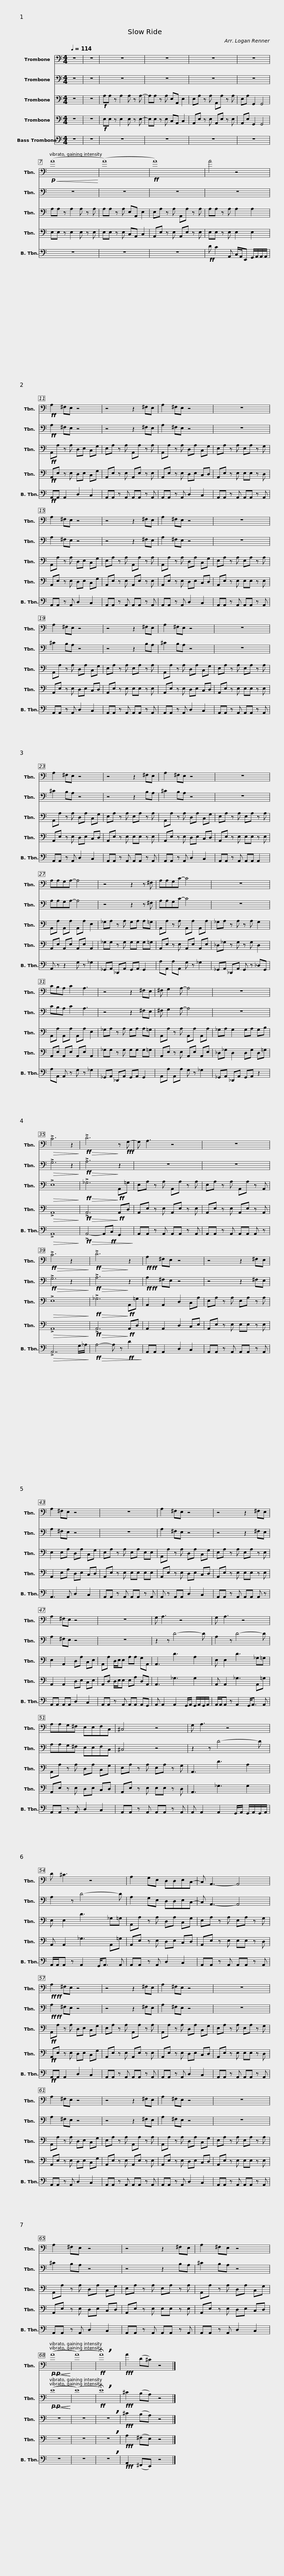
X:1
%%score 1 2 3 4 5
L:1/8
Q:1/4=114
M:4/4
I:linebreak $
K:C
V:1 bass
V:2 bass
V:3 bass
V:4 bass
V:5 bass
V:1
 z8 | z8 | z8 | z8 | z8 | %5
 z8 |!p!!<(! (A8!<)! |$ (A8) |!ff! A8) | A4 z4 | %10
!ff! A,2 ^F,E, z4 | z4 z2 ^F,E, |$ A,2 ^F,E, z4 | z8 | A,2 ^F,E, z4 | %15
 z4 z2 ^F,E, | A,2 ^F,E, z4 |$ z8 | A,2 ^F,E, z4 | z4 z2 ^F,E, | %20
 A,2 ^F,E, z4 |$ z8 | A,2 ^F,E, z4 | z4 z2 ^F,E, | A,2 ^F,E, z4 | %25
 z8 |$ A,A,G,A,- A,4 | z4 z2 z ^F, | A,A,G,C- C4 | z8 |$ %30
 CB,A, C2 A,3 | z4 z2 ^F,E, | ^F, G,2 A,- A,4 | z8 |!>(! !>!C6 z2!>)! |$ %35
!ff!!>(! !>!D6!>)! z!fff! G,- | G, A,3 z4 | z8 |!ff!!>(! !>!C6 z2!>)! |!ff!!>(! !>!D6!>)! z2 | %40
!ff!!ff! A,2 ^F,E, z4 |$ z4 z2 ^F,E, | A,2 ^F,E, z4 | z8 | A,2 ^F,E, z4 | %45
 z4 z2 ^F,E, |$ A,2 ^F,E, z4 | z8 | G, A,3 z4 | G, A,3 z4 |$ %50
 A,A,G,^F, E,E,F,C, | ^C,4 z4 | G, A,3 z4 | D ^C3 z4 |$ A,2 G,E, D,D,E,C,- | %55
 C, A,,3- A,,4 |!ff!!ff! A,2 ^F,E, z4 | z4 z2 ^F,E, | A,2 ^F,E, z4 |$ z8 | %60
 A,2 ^F,E, z4 | z4 z2 ^F,E, | A,2 ^F,E, z4 | z8 |$ A,2 ^F,E, z4 | %65
 z4 z2 ^F,E, | A,2 ^F,E, z4 |!p!!p!!<(!!<(! ((A8!<)!!<)! | (A8)) |!ff! !breath!!fermata!A8) | %70
!fff! A2 (D^C) z4 |] %71
V:2
 z8 | z8 | z8 | z8 | z8 | %5
 z8 | z8 |$ z8 | z8 | z8 | %10
!ff! A,2 ^F,E, z4 | z4 z2 ^F,E, |$ A,2 ^F,E, z4 | z8 | A,2 ^F,E, z4 | %15
 z4 z2 ^F,E, | A,2 ^F,E, z4 |$ z8 | ^C2 B,A, z4 | z4 z2 B,A, | %20
 ^C2 B,A, z4 |$ z8 | ^C2 B,A, z4 | z4 z2 B,A, | ^C2 B,A, z4 | %25
 z8 |$ A,A,G,A,- A,4 | z4 z2 z ^F, | A,A,G,C- C4 | z8 |$ %30
 CB,A, C2 A,3 | z4 z2 ^F,E, | ^F, G,2 A,- A,4 | z8 |!>(! !>!G,6 z2!>)! |$ %35
!ff!!>(! !>!A,6!>)! z2 | z8 | z8 |!ff!!>(! !>!G,6 z2!>)! |!ff!!>(! !>!A,6!>)! z2 | %40
!ff!!ff! A,2 ^F,E, z4 |$ z4 z2 ^F,E, | A,2 ^F,E, z4 | z8 | A,2 ^F,E, z4 | %45
 z4 z2 ^F,E, |$ A,2 ^F,E, z4 | z8 | z2 z D4- D | A,2 z D4- D |$ %50
 A,A,G,^F, E,E,F,C, | ^C,4 z4 | z2 z D4- D | A,2 z D4- D |$ A,2 G,E, D,D,E,C,- | %55
 C, A,,3- A,,4 |!ff!!ff! A,2 ^F,E, z4 | z4 z2 ^F,E, | A,2 ^F,E, z4 |$ z8 | %60
 A,2 ^F,E, z4 | z4 z2 ^F,E, | A,2 ^F,E, z4 | z8 |$ ^C2 B,A, z4 | %65
 z4 z2 B,A, | ^C2 B,A, z4 |!p!!p!!<(!!<(! ((E8!<)!!<)! | (E8)) |!ff! !breath!!fermata!E8) | %70
!fff! ^C2 (B,A,) z4 |] %71
V:3
 z8 | z8 |!f! A,A, z A,2 A, z A,- | A,A, z A, E,A,, E,2 | E,A, z A, A,,A, z A, | %5
 E,A, G,,2 G,,4 | A,A, z A,2 A, z A, |$ A,A, z A, E,A,, E,2 | E,A, z A, A,,A, z A, | A,A, z A, A,2 A,2 | %10
!ff! A,,A, z A, D,E, C,G, | E,A, z A, A,,A, z A, |$ A,,A, z A, D,A, C,G, | E,A, z A, E,A, z G, | A,,A, z A, D,E, C,G, | %15
 E,A, z A, A,,A, z A, | A,,A, z A, D,A, C,G, |$ E,A, z A, E,A, z A, | A,,A, z A, D,A, C,G, | E,A, z A, E,A, z A, | %20
 A,,A, z A, D,A, C,G, |$ E,A, z A, E,A, z A, | A,,A, z A, D,A, C,G, | E,A, z A, E,A, z A, | A,,A, z A, D,A, C,G, | %25
 E,A, z A, E,A, z A, |$ A,,A, A,,A, A,,A, E,2 | _G,A, z A, G,A, A,=G, | A,,A, z A, A,,A, A,,A, | _G,A, z A, z A, G,2 |$ %30
 A,,A, A,,A, A,,A, E,2 | _G,A, z A, G,A, A,=G, | A,,A, z A, A,,A, A,,A, | _G,A, G,2 G,A, G,B, |!>(! !>!E,8!>)! |$ %35
!ff!!>(! !>!_G,6!>)!!ff! A,,=G, | E,A, z A, A,,A, z A, | E,A, z A, A,,A, z A,, |!>(! !>!E,8!>)! |!ff!!>(! !>!_G,6!>)!!ff! A,,=G, | %40
 A,,2 A,,2 D,2 C,A, |$ E,A, z A, E,A, z A, | E,2 E,A, D,A, C,G, | E,A, z A, E,A, E,E, | A,,A, z A, D,A, C,G, | %45
 E,A, z A, E,A, z E, |$ E,2 A,,2 D,A, C,E, | A,,A, D,/E,/E, A,A, G,A,, | A,,3 D3 A,2 | E, E,2 D3 _G,=G, |$ %50
 A,,A, z A, D,A, C,G, | E,A, z A, E,A, z G, | A,,3 D3 A,2 | E, E,2 D3 _G,=G, |$ A,,A, z A, D,A, C,G, | %55
 E,A, z A, E,A, z G, |!ff! A,,A, z A, D,E, C,G, | E,A, z A, A,,A, z A, | A,,A, z A, D,A, C,G, |$ E,A, z A, E,A, z G, | %60
 A,,A, z A, D,E, C,G, | E,A, z A, A,,A, z A, | A,,A, z A, D,A, C,G, | E,A, z A, E,A, z A, |$ A,,A, z A, D,A, C,G, | %65
 E,A, z A, E,A, z A, | A,,A, z A, D,A, C,G, | z8 | z8 | !breath!z8 | %70
!fff! ^C2 (B,A,) z4 |] %71
V:4
 z8 | z8 |!f! E,E, z E,2 E, z E,- | E,E, z E, C,A,, C,2 | A,,E, z E, A,,E, z E, | %5
 A,,E, G,,2 G,,4 | E,E, z E,2 E, z E, |$ E,E, z E, C,A,, C,2 | A,,E, z E, A,,E, z E, | E,E, z E, E,2 E,2 | %10
!ff! A,,E, z E, D,E, C,G, | A,,E, z E, A,,E, z E, |$ A,,E, z E, D,E, C,D, | A,,E, z E, E,E, z D, | A,,E, z E, D,E, C,G, | %15
 A,,E, z E, A,,E, z E, | A,,E, z E, D,E, C,D, |$ A,,E, z E, E,E, z E, | A,,E, z E, D,E, C,D, | A,,E, z E, E,E, z E, | %20
 A,,E, z E, D,E, C,D, |$ A,,E, z E, E,E, z E, | A,,E, z E, D,E, C,D, | A,,E, z E, E,E, z E, | A,,E, z E, D,E, C,D, | %25
 A,,E, z E, E,E, z E, |$ A,,E, A,,E, A,,E, A,,2 | _G,G, z G, G,G, G,=G, | A,,E, z E, A,,E, A,,E, | _D,_G, z G, z G, D,2 |$ %30
 A,,E, A,,E, A,,E, A,,2 | _G,G, z G, G,G, G,=G, | A,,E, z E, A,,E, A,,E, | _D,_G, D,2 D,G, D,=G, |!>(! !>!A,,8!>)! |$ %35
!ff!!>(! !>!A,,6!>)!!ff! A,,D, | A,,E, z E, A,,E, z E, | A,,E, z E, A,,E, z A,, |!>(! !>!A,,8!>)! |!ff!!>(! !>!A,,6!>)!!ff! A,,D, | %40
 A,,2 A,,2 D,2 C,E, |$ A,,E, z E, E,E, z E, | A,,2 E,A, D,E, C,D, | A,,E, z E, E,E, E,E, | A,,E, z E, D,E, C,D, | %45
 A,,E, z E, E,E, z E, |$ A,,2 A,,2 D,E, C,E, | A,,D, D,/E,/E, E,A, D,A,, | A,,3 _G,3 G,2 | A,, A,,2 _G,3 A,,=G, |$ %50
 A,,E, z E, D,E, C,D, | A,,E, z E, E,E, z D, | A,,3 _G,3 G,2 | A,, A,,2 _G,3 A,,=G, |$ A,,E, z E, D,E, C,D, | %55
 A,,E, z E, E,E, z D, |!ff! A,,E, z E, D,E, C,G, | A,,E, z E, A,,E, z E, | A,,E, z E, D,E, C,D, |$ A,,E, z E, E,E, z D, | %60
 A,,E, z E, D,E, C,G, | A,,E, z E, A,,E, z E, | A,,E, z E, D,E, C,D, | A,,E, z E, E,E, z E, |$ A,,E, z E, D,E, C,D, | %65
 A,,E, z E, E,E, z E, | A,,E, z E, D,E, C,D, | z8 | z8 | !breath!z8 | %70
!fff! A,2 (^F,E,) z4 |] %71
V:5
 z8 | z8 | z8 | z8 | z8 | %5
 z8 | z8 |$ z8 | z8 |!ff! D C2 A,, C,/A,,/E,, G,,/A,,/A,,/A,,/ | %10
!ff! A,,A,, A,,2 D,2 C,2 | A,,A,, z A,, A,,A,, z A,, |$ A,,A,, z A,, D,2 C,2 | A,,A,, z A,, A,,A,, z A,, | A,,A,, z A,, D,2 C,2 | %15
 A,,A,, z A,, A,,A,, z A,, | A,,A,, z A,, D,2 C,2 |$ A,,A,, z A,, A,,A,, z A,, | A,,A,, z A,, D,2 C,2 | A,,A,, z A,, A,,A,, z A,, | %20
 A,,A,, z A,, D,2 C,2 |$ A,,A,, z A,, A,,A,, z A,, | A,,A,, z A,, D,2 C,2 | A,,A,, z A,, A,,A,, z A,, | A,,A,, z A,, D,2 C,2 | %25
 A,,A,, z A,, A,,A,, A,,2 |$ A,, z z2 G, z _G,2 | _G,,A,, _D,,A,, G,,A,, G,,2 | A,A,, A,A,, G, z _G,2 | _G,,A,, _D,,A,, G,, z _D,G,, |$ %30
 A,A,, A,, z G, z _G,2 | _G,,A,, _D,,A,, G,,A,, G,,2 | A,,A, A,,A, G, z _G,2 | _G,,A,, _D,,A,, G,,A,, z2 |!>(! !>!A,,8!>)! |$ %35
!ff!!>(! !>!A,,4- A,,!ff!C, G,,2!>)! | A,,A,, z A,, A,,A,, z A,, | A,,A,, z A,, A,,A,, A,, z |!>(! !>!A,,7 G,/_A,/!>)! |!ff!!>(! A,4- A, z!ff! D2!>)! | %40
 A,,A,, A,,2 D,2 C,2 |$ A,,A,, z A,, A,,A,, z A,, | A,,3 A,, D,2 C,2 | A,,A,, z A,, A,,A,, z A,, | A,, z A,,A,, D,2 C,2 | %45
 A,,A,, z A,, A,,A,, A,, z |$ A,,A,, A,,A,, D,2 C,2 | A,,A,, z A,, A,,A,, A,,G,, | A,, A,,2 A,,2 G,,/A,,/ G,,/A,,/G,,/A,,/ | A,,/A,,/A,, z A,,2 G,,<A,, A,, |$ %50
 A,,A,, z A,, D,2 C,2 | A,,A,, z A,, A,,A,, z A,, | A,, A,,2 A,,2 G,,/A,,/ G,,/A,,/G,,/A,,/ | A,,/A,,/A,, z A,,2 G,,<A,, A,, |$ A,,A,, z A,, D,2 C,2 | %55
 A,,A,, z A,, A,,A,, z A,, |!ff! A,,A,, A,,2 D,2 C,2 | A,,A,, z A,, A,,A,, z A,, | A,,A,, z A,, D,2 C,2 |$ A,,A,, z A,, A,,A,, z A,, | %60
 A,,A,, z A,, D,2 C,2 | A,,A,, z A,, A,,A,, z A,, | A,,A,, z A,, D,2 C,2 | A,,A,, z A,, A,,A,, z A,, |$ A,,A,, z A,, D,2 C,2 | %65
 A,,A,, z A,, A,,A,, z A,, | A,,A,, z A,, D,2 C,2 | z8 | z8 | !breath!z8 | %70
!fff! A,,2 (^F,,E,,) z4 |] %71
